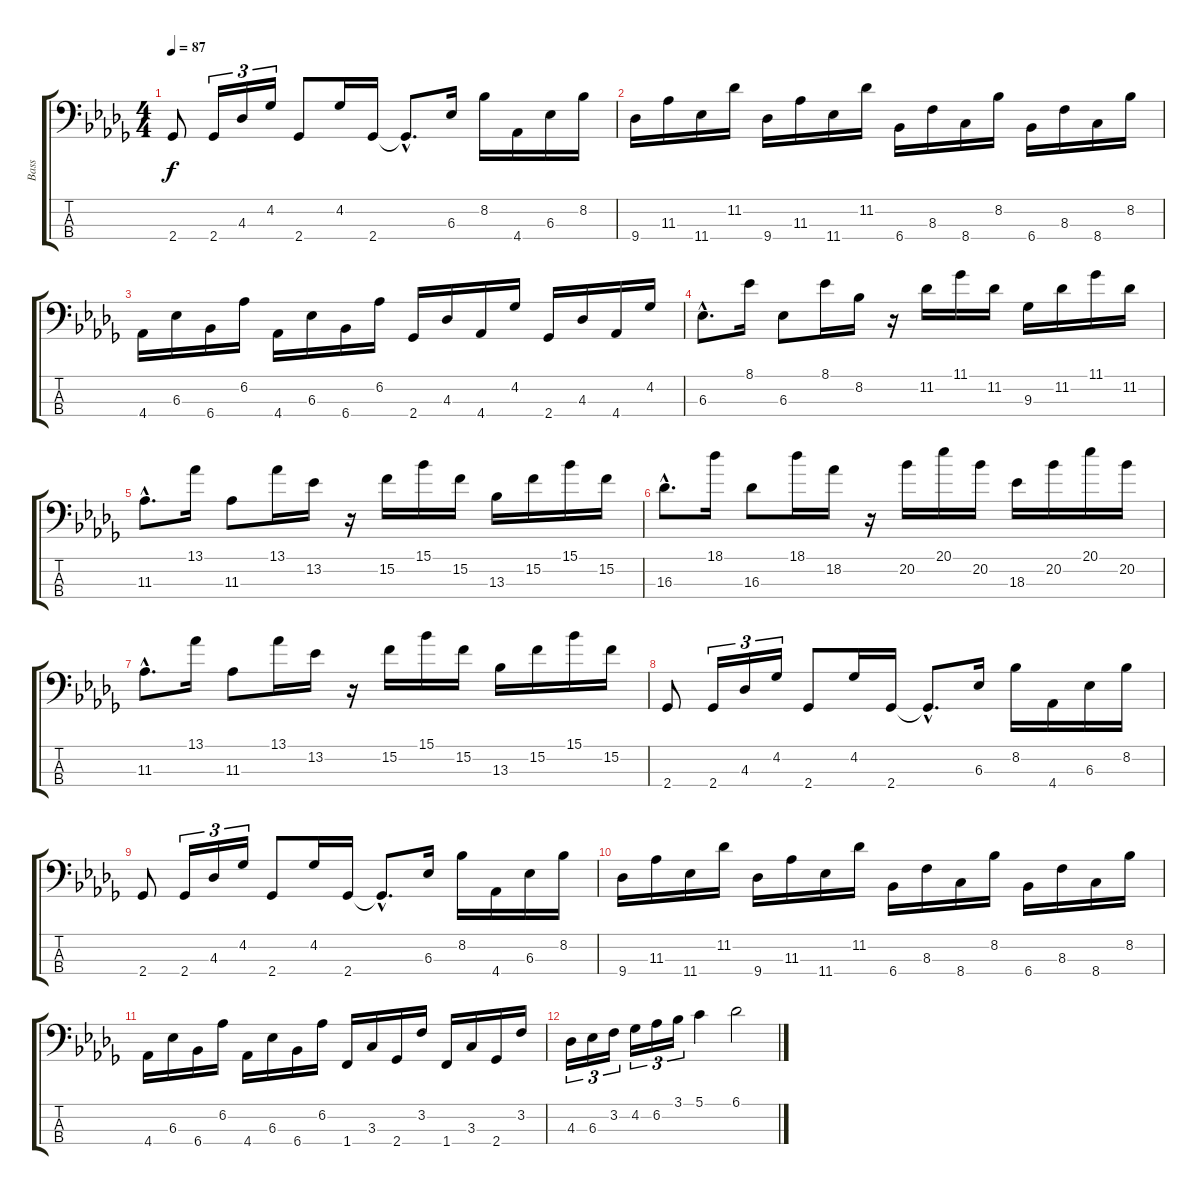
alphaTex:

\track ("Bass" "Bass") {instrument electricbasspick}
\staff {score tabs}
\tuning (G2 D2 A1 E1) {hide}
\ts (4 4)
\tempo 87
\clef f4
\ks db
2.4.8{dy f} 2.4.16{tu (3 2)} 4.3.16{tu (3 2)} 4.2.16{tu (3 2)} 2.4.8 4.2.16 2.4.16 2.4{hac t}.8{d} 6.3.16 8.2.16 4.4.16 6.3.16 8.2.16 |
9.4.16 11.3.16 11.4.16 11.2.16 9.4.16 11.3.16 11.4.16 11.2.16 6.4.16 8.3.16 8.4.16 8.2.16 6.4.16 8.3.16 8.4.16 8.2.16 |
4.4.16 6.3.16 6.4.16 6.2.16 4.4.16 6.3.16 6.4.16 6.2.16 2.4.16 4.3.16 4.4.16 4.2.16 2.4.16 4.3.16 4.4.16 4.2.16 |
6.3{hac}.8{d} 8.1.16 6.3.8 8.1.16 8.2.16 r.16 11.2.16 11.1.16 11.2.16 9.3.16 11.2.16 11.1.16 11.2.16 |
11.3{hac}.8{d} 13.1.16 11.3.8 13.1.16 13.2.16 r.16 15.2.16 15.1.16 15.2.16 13.3.16 15.2.16 15.1.16 15.2.16 |
16.3{hac}.8{d} 18.1.16 16.3.8 18.1.16 18.2.16 r.16 20.2.16 20.1.16 20.2.16 18.3.16 20.2.16 20.1.16 20.2.16 |
11.3{hac}.8{d} 13.1.16 11.3.8 13.1.16 13.2.16 r.16 15.2.16 15.1.16 15.2.16 13.3.16 15.2.16 15.1.16 15.2.16 |
2.4.8 2.4.16{tu (3 2)} 4.3.16{tu (3 2)} 4.2.16{tu (3 2)} 2.4.8 4.2.16 2.4.16 2.4{hac t}.8{d} 6.3.16 8.2.16 4.4.16 6.3.16 8.2.16 |
2.4.8 2.4.16{tu (3 2)} 4.3.16{tu (3 2)} 4.2.16{tu (3 2)} 2.4.8 4.2.16 2.4.16 2.4{hac t}.8{d} 6.3.16 8.2.16 4.4.16 6.3.16 8.2.16 |
9.4.16 11.3.16 11.4.16 11.2.16 9.4.16 11.3.16 11.4.16 11.2.16 6.4.16 8.3.16 8.4.16 8.2.16 6.4.16 8.3.16 8.4.16 8.2.16 |
4.4.16 6.3.16 6.4.16 6.2.16 4.4.16 6.3.16 6.4.16 6.2.16 1.4.16 3.3.16 2.4.16 3.2.16 1.4.16 3.3.16 2.4.16 3.2.16 |
4.3.16{tu (3 2)} 6.3.16{tu (3 2)} 3.2.16{tu (3 2)} 4.2.16{tu (3 2)} 6.2.16{tu (3 2)} 3.1.16{tu (3 2)} 5.1.4 6.1.2
